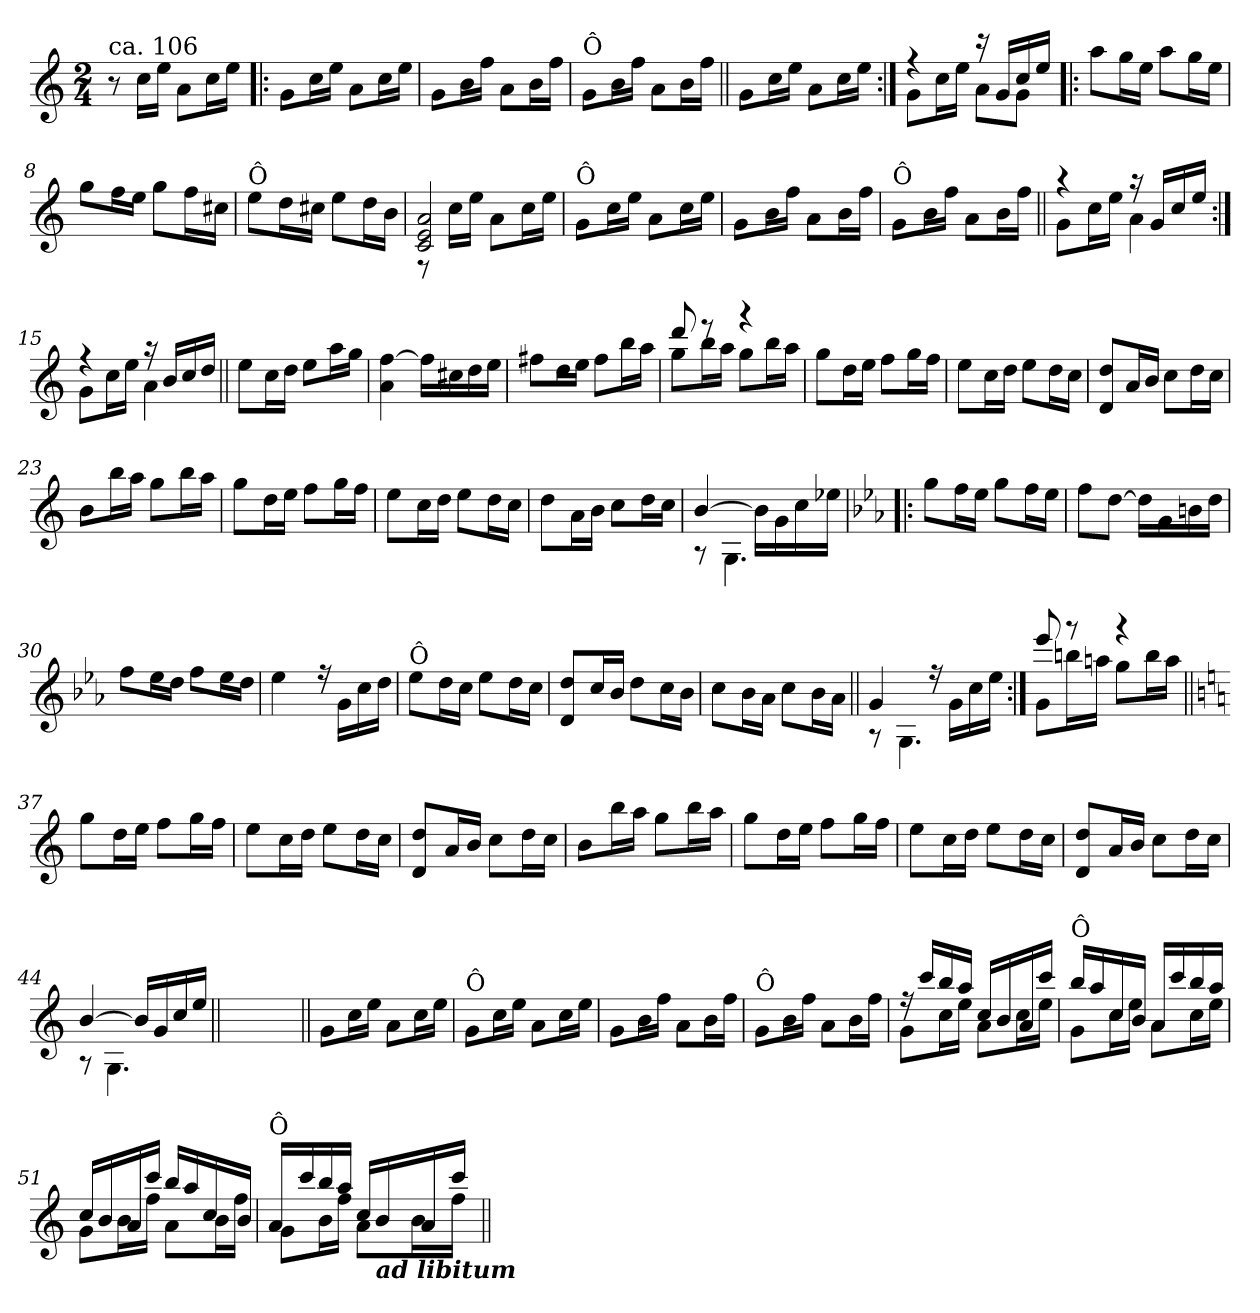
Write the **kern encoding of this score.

**kern
*part1
*staff1
*clefG2
*k[]
*C:
*M2/4
=1
!LO:TX:a:t=ca. 106
8ra
16cc!\LL
16ee!\JJ
8a!\L
16cc!\L
16ee!\JJ
=2!|:
*^
8g!\L	2ryy
16cc!\L	.
16ee!\JJ	.
8a!\L	.
16cc!\L	.
16ee!\JJ	.
=3	=3
8g!\L	2ryy
16b!\L	.
16ff!\JJ	.
8a!\L	.
16b!\L	.
16ff!\JJ	.
=4	=4
!LO:TX:a:t=Ô	!
8g!\L	2ryy
16b!\L	.
16ff!\JJ	.
8a!\L	.
16b!\L	.
16ff!\JJ	.
=5||	=5||
8g!\L	2ryy
16cc!\L	.
16ee!\JJ	.
8a!\L	.
16cc!\L	.
16ee!\JJ	.
!!LO:LB:g=z	!!
=6:|!	=6:|!
*	*^
4rff	8g!\L	2ryy
.	16cc!\L	.
.	16ee!\JJ	.
16rbb	8a!\L	.
16g/LL	.	.
16cc/	8g!\J	.
16ee/JJ	.	.
*	*v	*v
=7!|:	=7!|:
8aa\L	2ryy
16gg\L	.
16ee\JJ	.
8aa\L	.
16gg\L	.
16ee\JJ	.
=8	=8
8gg\L	2ryy
16ff\L	.
16ee\JJ	.
8gg\L	.
16ff\L	.
16cc#X\JJ	.
=9	=9
!LO:TX:a:t=Ô	!
8ee\L	2ryy
16dd\L	.
16cc#X\JJ	.
8ee\L	.
16dd\L	.
16b\JJ	.
!!LO:LB:g=z	!!
=10	=10
*	*^
2c/ 2e/ 2a/	8rF	2ryy
.	16cc!\LL	.
.	16ee!\JJ	.
.	8a!\L	.
.	16cc!\L	.
.	16ee!\JJ	.
*	*v	*v
=11	=11
!LO:TX:a:t=Ô	!
8g!\L	2ryy
16cc!\L	.
16ee!\JJ	.
8a!\L	.
16cc!\L	.
16ee!\JJ	.
=12	=12
8g!\L	2ryy
16b!\L	.
16ff!\JJ	.
8a!\L	.
16b!\L	.
16ff!\JJ	.
=13	=13
!LO:TX:a:t=Ô	!
8g!\L	2ryy
16b!\L	.
16ff!\JJ	.
8a!\L	.
16b!\L	.
16ff!\JJ	.
=14||	=14||
*	*^
4rgg	8g!\L	2ryy
.	16cc!\L	.
.	16ee!\JJ	.
16raa	4a!\	.
16g/LL	.	.
16cc/	.	.
16ee/JJ	.	.
!!LO:LB:g=z	!!	!!
=15:|!	=15:|!	=15:|!
4rff	8g!\L	2ryy
.	16cc!\L	.
.	16ee!\JJ	.
16raa	4a!\	.
16b/LL	.	.
16cc/	.	.
16dd/JJ	.	.
*	*v	*v
=16||	=16||
8ee\L	2ryy
16cc\L	.
16dd\JJ	.
8ee\L	.
16aa\L	.
16gg\JJ	.
=17	=17
4a\ [<4ff\	2ryy
16ff\LL]	.
16cc#X\	.
16dd\	.
16ee\JJ	.
=18	=18
8ff#X\L	2ryy
16dd\L	.
16ee\JJ	.
8ff#\L	.
16bb\L	.
16aa\JJ	.
!!LO:LB:g=z	!!
=19	=19
*	*^
8gg\L	8ryy	8ddd!/
16bb\L	8ryy	8reee
16aa\JJ	.	.
8gg\L	4ryy	4rfff
16bb\L	.	.
16aa\JJ	.	.
*	*v	*v
=20	=20
8gg\L	4ryy
16dd\L	.
16ee\JJ	.
8ff\L	4ryy
16gg\L	.
16ff\JJ	.
=21	=21
8ee\L	4ryy
16cc\L	.
16dd\JJ	.
8ee\L	4ryy
16dd\L	.
16cc\JJ	.
=22	=22
8d/ 8dd/L	4ryy
16a/L	.
16b/JJ	.
8cc\L	4ryy
16dd\L	.
16cc\JJ	.
!!LO:LB:g=z	!!
=23	=23
8b\L	2ryy
16bb\L	.
16aa\JJ	.
8gg\L	.
16bb\L	.
16aa\JJ	.
=24	=24
8gg\L	4ryy
16dd\L	.
16ee\JJ	.
8ff\L	4ryy
16gg\L	.
16ff\JJ	.
=25	=25
8ee\L	4ryy
16cc\L	.
16dd\JJ	.
8ee\L	4ryy
16dd\L	.
16cc\JJ	.
=26	=26
8dd\L	2ryy
16a\L	.
16b\JJ	.
8cc\L	.
16dd\L	.
16cc\JJ	.
!!LO:LB:g=z	!!
=27	=27
*	*^
[>4b/	2ryy	8rG
.	.	4.G\
16b\LL]	.	.
16g\	.	.
16cc\	.	.
16ee-X\JJ	.	.
*v	*v	*v
=28!|:
*k[b-e-a-]
*E-:
*^
8gg\L	2ryy
16ff\L	.
16ee-\JJ	.
8gg\L	.
16ff\L	.
16ee-\JJ	.
=29	=29
8ff\L	2ryy
[<8dd\J	.
16dd\LL]	.
16g\	.
16bn\	.
16dd\JJ	.
=30	=30
8ff\L	2ryy
16ee-\L	.
16dd\JJ	.
8ff\L	.
16ee-\L	.
16dd\JJ	.
!!LO:LB:g=z	!!
=31	=31
4ee-\	2ryy
16ree	.
16g\LL	.
16cc\	.
16dd\JJ	.
=32	=32
!LO:TX:a:t=Ô	!
8ee-\L	2ryy
16dd\L	.
16cc\JJ	.
8ee-\L	.
16dd\L	.
16cc\JJ	.
=33	=33
8d/ 8dd/L	2ryy
16cc/L	.
16b-/JJ	.
8dd\L	.
16cc\L	.
16b-\JJ	.
=34	=34
8cc\L	2ryy
16b-\L	.
16a-\JJ	.
8cc\L	.
16b-\L	.
16a-\JJ	.
!!LO:PB:g=z	!!
=35||	=35||
*	*^
4g/	2ryy	8rA
.	.	4.G\
16ree	.	.
16g\LL	.	.
16cc\	.	.
16ee-\JJ	.	.
=36:|!	=36:|!	=36:|!
8g\L	8ryy	8eee-!/
16bbn\L	8ryy	8rggg
16aan\JJ	.	.
8gg\L	4ryy	4rggg
16bb\L	.	.
16aa\JJ	.	.
*v	*v	*v
=37||
*k[]
*C:
*^
8gg\L	4ryy
16dd\L	.
16ee\JJ	.
8ff\L	4ryy
16gg\L	.
16ff\JJ	.
=38	=38
8ee\L	4ryy
16cc\L	.
16dd\JJ	.
8ee\L	4ryy
16dd\L	.
16cc\JJ	.
!!LO:LB:g=z	!!
=39	=39
8d/ 8dd/L	4ryy
16a/L	.
16b/JJ	.
8cc\L	4ryy
16dd\L	.
16cc\JJ	.
=40	=40
8b\L	2ryy
16bb\L	.
16aa\JJ	.
8gg\L	.
16bb\L	.
16aa\JJ	.
=41	=41
8gg\L	4ryy
16dd\L	.
16ee\JJ	.
8ff\L	4ryy
16gg\L	.
16ff\JJ	.
=42	=42
8ee\L	4ryy
16cc\L	.
16dd\JJ	.
8ee\L	4ryy
16dd\L	.
16cc\JJ	.
!!LO:LB:g=z	!!
=43	=43
8d/ 8dd/L	2ryy
16a/L	.
16b/JJ	.
8cc\L	.
16dd\L	.
16cc\JJ	.
=44	=44
*	*^
[>4b/	2ryy	8rA
.	.	4.G\
16b/LL]	.	.
16g/	.	.
16cc/	.	.
16ee/JJ	.	.
*v	*v	*v
=44X1||
*stria0
2ryy
=45||
*stria5
*^
8g!\L	2ryy
16cc!\L	.
16ee!\JJ	.
8a!\L	.
16cc!\L	.
16ee!\JJ	.
=46	=46
!LO:TX:a:t=Ô	!
8g!\L	2ryy
16cc!\L	.
16ee!\JJ	.
8a!\L	.
16cc!\L	.
16ee!\JJ	.
!!LO:LB:g=z	!!
=47	=47
8g!\L	2ryy
16b!\L	.
16ff!\JJ	.
8a!\L	.
16b!\L	.
16ff!\JJ	.
=48	=48
!LO:TX:a:t=Ô	!
8g!\L	2ryy
16b!\L	.
16ff!\JJ	.
8a!\L	.
16b!\L	.
16ff!\JJ	.
=49	=49
*	*^
16ree	8g!\L	2ryy
16ccc/LL	.	.
16bb/	16cc!\L	.
16aa/JJ	16ee!\JJ	.
16cc/LL	8a!\L	.
16b/	.	.
16a/	16cc!\L	.
16ccc/JJ	16ee!\JJ	.
=50	=50	=50
!LO:TX:a:t=Ô	!	!
16bb/LL	8g!\L	2ryy
16aa/	.	.
16cc/	16cc!\L	.
16b/JJ	16ee!\JJ	.
16a/LL	8a!\L	.
16ccc/	.	.
16bb/	16cc!\L	.
16aa/JJ	16ee!\JJ	.
!!LO:LB:g=z	!!	!!
=51	=51	=51
16cc/LL	8g!\L	2ryy
16b/	.	.
16a/	16b!\L	.
16ccc/JJ	16ff!\JJ	.
16bb/LL	8a!\L	.
16aa/	.	.
16cc/	16b!\L	.
16b/JJ	16ff!\JJ	.
=52	=52	=52
!LO:TX:a:t=Ô	!	!
16a/LL	8g!\L	2ryy
16ccc/	.	.
16bb/	16b!\L	.
16aa/JJ	16ff!\JJ	.
16cc/LL	8a!\L	.
!LO:TX:b:Bi:t=ad libitum	!	!
16b/	.	.
16a/	16b!\L	.
16ccc/JJ	16ff!\JJ	.
*v	*v	*v
=||
*-
